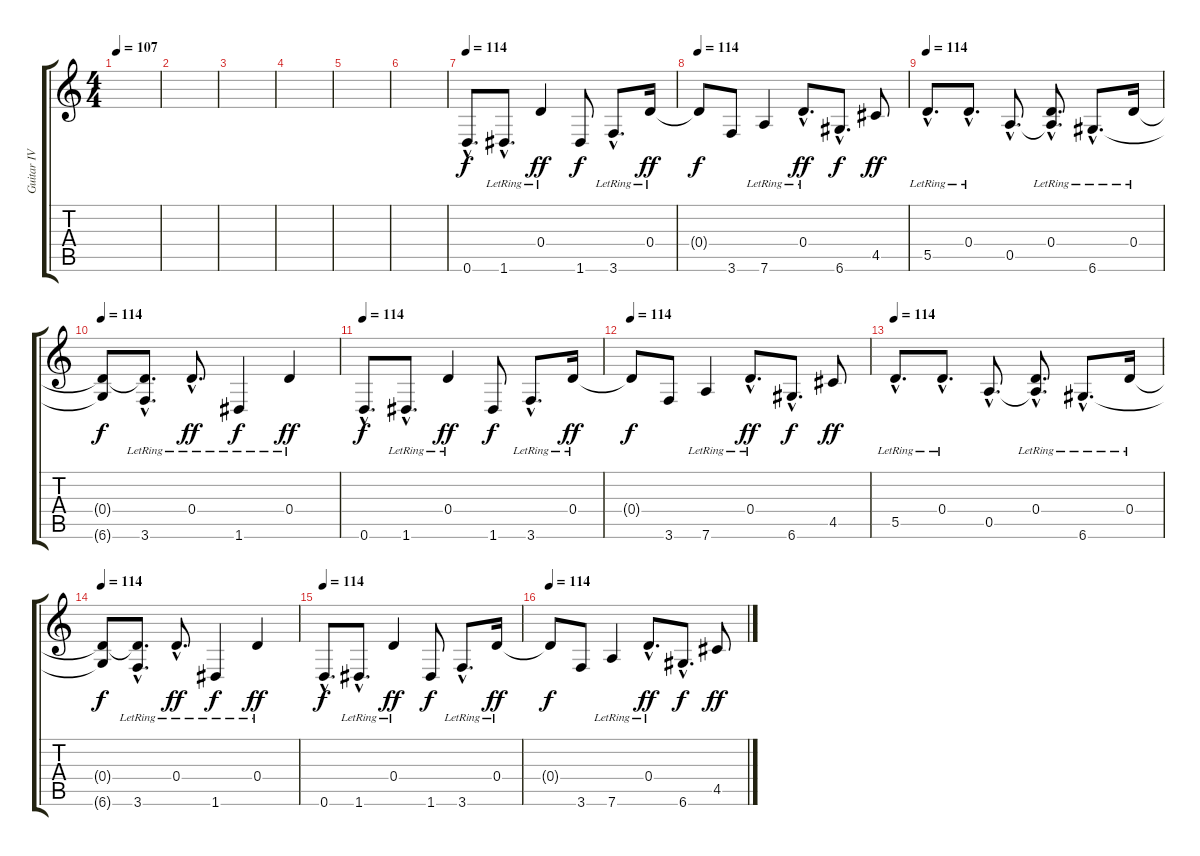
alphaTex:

\track ("Guitar IV" "Guitar IV") {instrument electricguitarjazz}
\staff {score tabs}
\tuning (E4 B3 G3 D3 A2 D2) {hide}
\ts (4 4)
\tempo 107
\clef g2
\ks c
|
|
|
|
|
|
\tempo 114
0.6{hac}.8{d volume 12 instrument acousticguitarsteel} 1.6{hac lr}.8{d} 0.4{lr}.4{dy ff} 1.6.8{dy f} 3.6{hac lr}.8{d} 0.4{lr}.16{dy ff} |
\tempo 114
0.4{t}.8{dy f volume 12 instrument acousticguitarsteel} 3.6.8 7.6{lr}.4 0.4{hac lr}.8{d dy ff} 6.6{hac}.8{d dy f} 4.5.8{dy ff} |
\tempo 114
5.5{hac lr}.8{d volume 12 instrument acousticguitarsteel} 0.4{hac lr}.8{d} 0.5{hac}.8{d} (0.4{hac lr} 0.5{hac t}).8{d} 6.6{hac lr}.8{d} 0.4{lr}.16 |
\tempo 114
(0.4{t} 6.6{t}).8{dy f volume 12 instrument acousticguitarsteel} (0.4{hac t} 3.6{hac lr}).8{d} 0.4{hac lr}.8{d dy ff} 1.6{lr}.4{dy f} 0.4{lr}.4{dy ff} |
\tempo 110
\tempo 114
0.6{hac}.8{d dy f volume 12 instrument acousticguitarsteel} 1.6{hac lr}.8{d} 0.4{lr}.4{dy ff} 1.6.8{dy f} 3.6{hac lr}.8{d} 0.4{lr}.16{dy ff} |
\tempo 114
0.4{t}.8{dy f volume 12 instrument acousticguitarsteel} 3.6.8 7.6{lr}.4 0.4{hac lr}.8{d dy ff} 6.6{hac}.8{d dy f} 4.5.8{dy ff} |
\tempo 114
5.5{hac lr}.8{d volume 12 instrument acousticguitarsteel} 0.4{hac lr}.8{d} 0.5{hac}.8{d} (0.4{hac lr} 0.5{hac t}).8{d} 6.6{hac lr}.8{d} 0.4{lr}.16 |
\tempo 114
(0.4{t} 6.6{t}).8{dy f volume 12 instrument acousticguitarsteel} (0.4{hac t} 3.6{hac lr}).8{d} 0.4{hac lr}.8{d dy ff} 1.6{lr}.4{dy f} 0.4{lr}.4{dy ff} |
\tempo 110
\tempo 114
0.6{hac}.8{d dy f volume 12 instrument acousticguitarsteel} 1.6{hac lr}.8{d} 0.4{lr}.4{dy ff} 1.6.8{dy f} 3.6{hac lr}.8{d} 0.4{lr}.16{dy ff} |
\tempo 114
0.4{t}.8{dy f volume 12 instrument acousticguitarsteel} 3.6.8 7.6{lr}.4 0.4{hac lr}.8{d dy ff} 6.6{hac}.8{d dy f} 4.5.8{dy ff}
